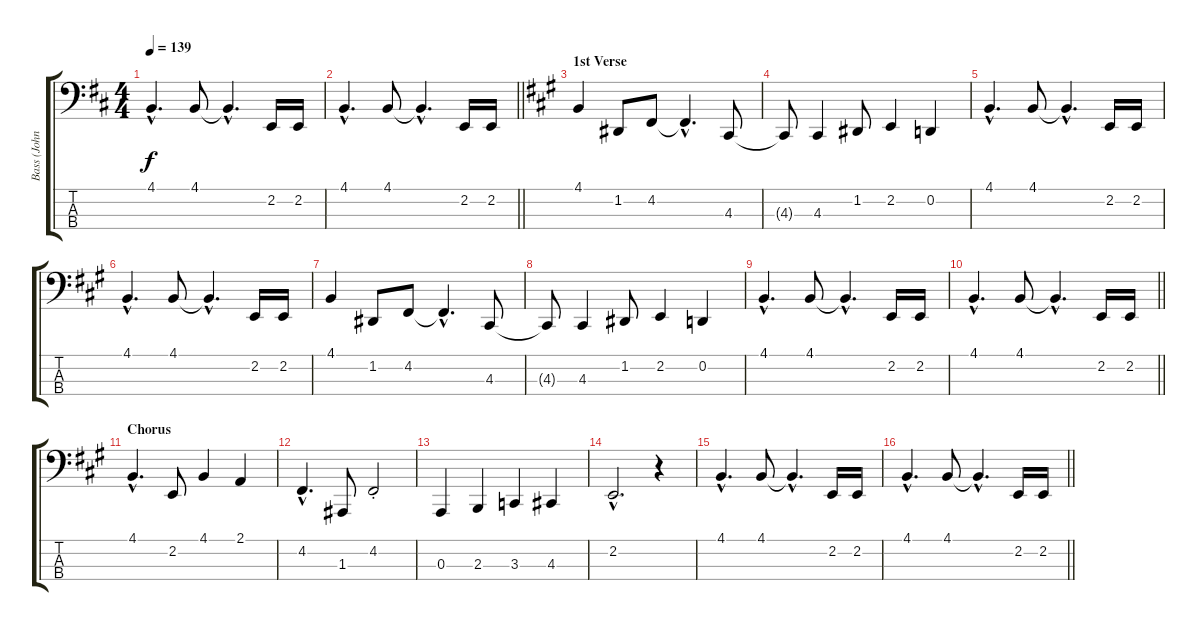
\track ("Bass (John)" "Bass (John") {instrument electricbassfinger}
\staff {score tabs}
\tuning (G1 D1 A0 E0) {hide}
\ts (4 4)
\tempo 139
\clef f4
\ks d
4.1{hac}.4{d dy f} 4.1.8 4.1{hac t}.4{d} 2.2.16 2.2.16 |
\barLineRight lightlight
4.1{hac}.4{d} 4.1.8 4.1{hac t}.4{d} 2.2.16 2.2.16 |
\section ("" "1st Verse")
\ks a
4.1.4 1.2.8 4.2.8 4.2{hac t}.4{d} 4.3.8 |
4.3{t}.8 4.3.4 1.2.8 2.2.4 0.2.4 |
4.1{hac}.4{d} 4.1.8 4.1{hac t}.4{d} 2.2.16 2.2.16 |
4.1{hac}.4{d} 4.1.8 4.1{hac t}.4{d} 2.2.16 2.2.16 |
4.1.4 1.2.8 4.2.8 4.2{hac t}.4{d} 4.3.8 |
4.3{t}.8 4.3.4 1.2.8 2.2.4 0.2.4 |
4.1{hac}.4{d} 4.1.8 4.1{hac t}.4{d} 2.2.16 2.2.16 |
\barLineRight lightlight
4.1{hac}.4{d} 4.1.8 4.1{hac t}.4{d} 2.2.16 2.2.16 |
\section ("" "Chorus")
4.1{hac}.4{d} 2.2.8 4.1.4 2.1.4 |
4.2{hac}.4{d} 1.3.8 4.2{st}.2 |
0.3.4 2.3.4 3.3.4 4.3.4 |
2.2{hac}.2{d} r.4 |
4.1{hac}.4{d} 4.1.8 4.1{hac t}.4{d} 2.2.16 2.2.16 |
\barLineRight lightlight
4.1{hac}.4{d} 4.1.8 4.1{hac t}.4{d} 2.2.16 2.2.16
